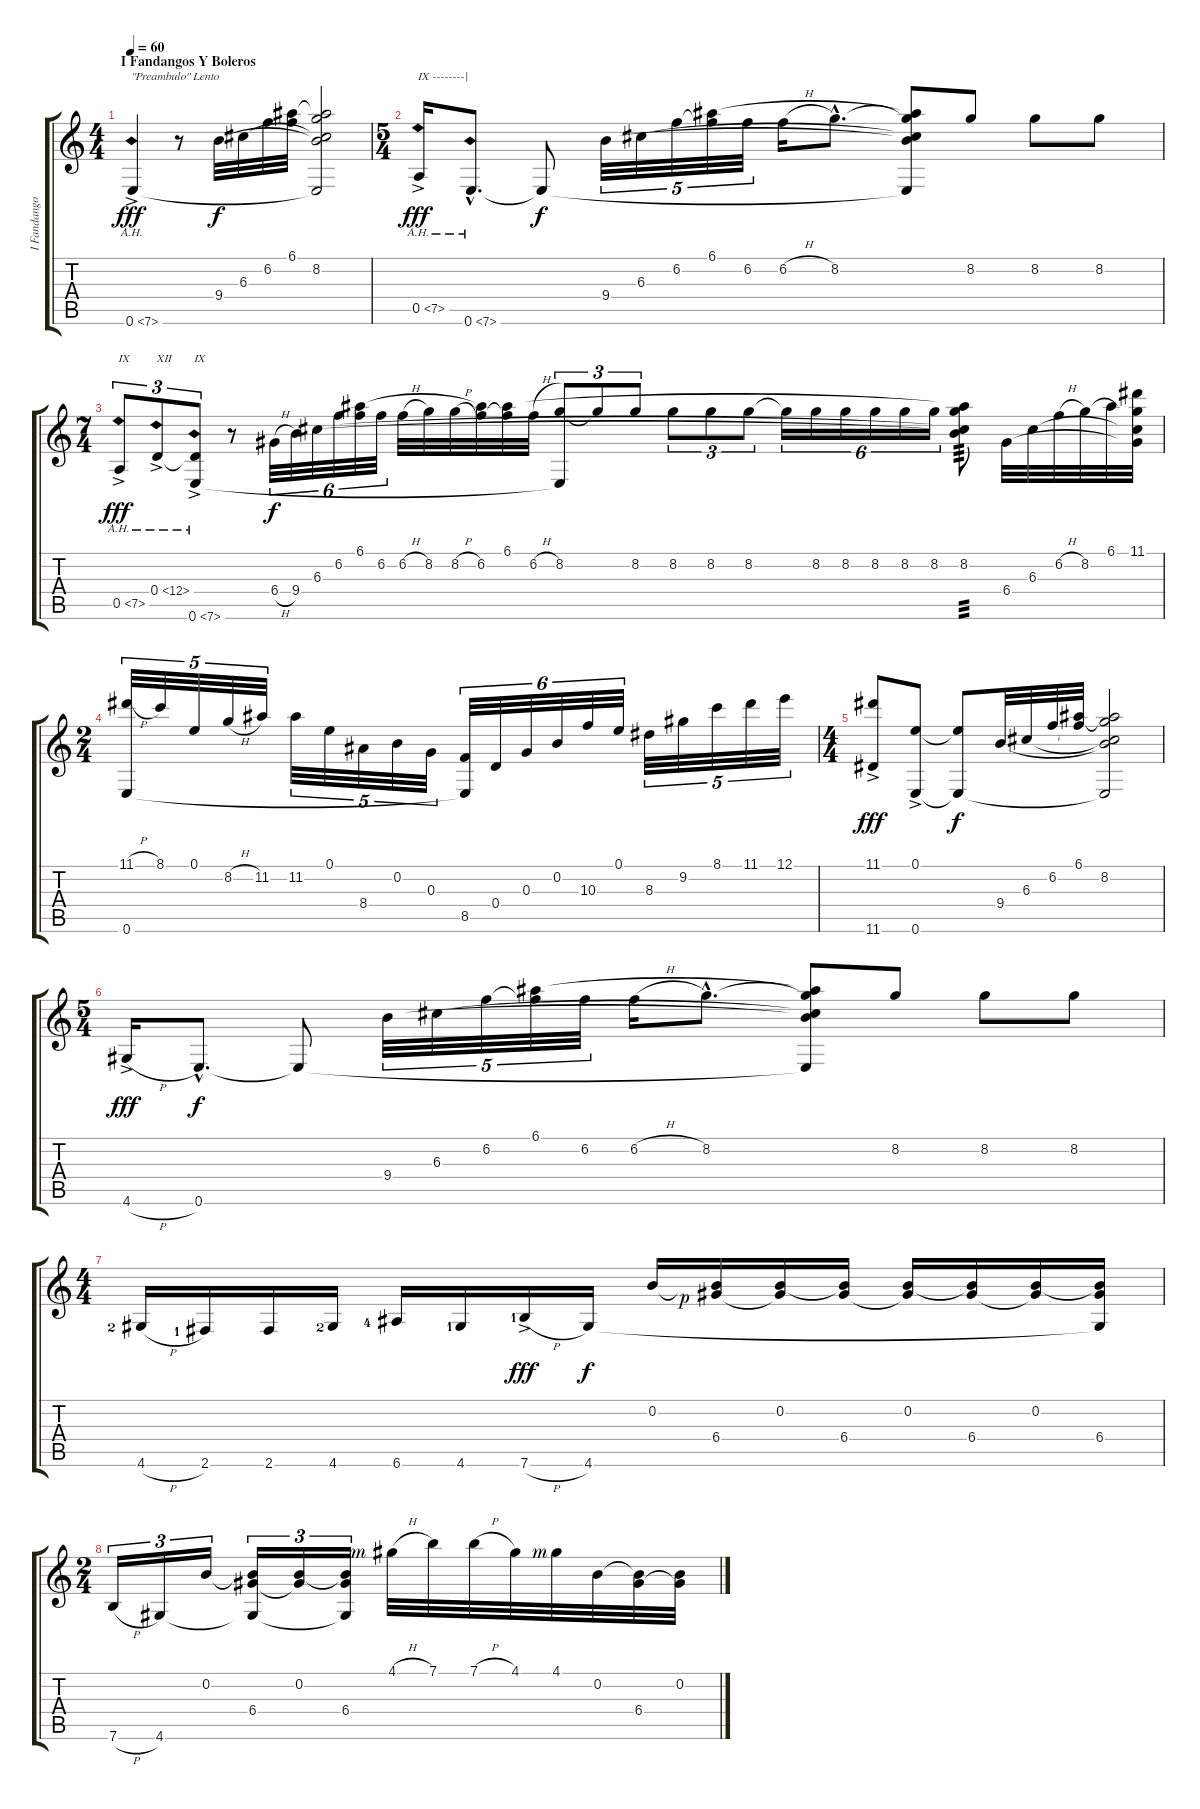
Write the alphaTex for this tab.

\track ("I Fandangos Y Boleros" "I Fandango") {instrument acousticguitarnylon}
\staff {score tabs}
\tuning (E4 B3 G3 D3 A2 E2) {hide}
\ts (4 4)
\section ("" "I Fandangos Y Boleros")
\tempo 60
\clef g2
\ks c
0.6{ah 7 ac}.4{txt "\"Preambulo\" Lento" dy fff instrument acousticguitarnylon} r.8 9.4.32{dy f instrument acousticguitarnylon} 6.3.32 6.2.32 (6.1 6.2{t}).32 (6.1{t} 8.2 6.3{t} 9.4{t} 0.6{t}).2 |
\ts (5 4)
0.5{ah 7 ac}.16{txt "IX --------|" dy fff} 0.6{ah 7 hac}.8{d} 0.6{t}.8{dy f} 9.4.32{tu (5 4)} 6.3.32{tu (5 4)} 6.2.32{tu (5 4)} (6.1 6.2{t}).32{tu (5 4)} 6.2.32{tu (5 4)} 6.2{h}.16 8.2{hac}.8{d} (6.1{t} 8.2{t} 6.3{t} 9.4{t} 0.6{t}).8 8.2.8 8.2.8 8.2.8 |
\ts (7 4)
0.5{ah 7 ac}.8{tu (3 2) txt "IX" dy fff} 0.4{ah 12 ac}.8{tu (3 2) txt "XII"} (0.4{t} 0.6{ah 7 ac}).8{tu (3 2) txt "IX"} r.8 6.4{h}.32{tu (6 4) dy f} 9.4.32{tu (6 4)} 6.3.32{tu (6 4)} 6.2.32{tu (6 4)} (6.1 6.2{t}).32{tu (6 4)} 6.2.32{tu (6 4)} 6.2{h}.32 8.2.32 8.2{h}.32 (6.1{t} 6.2).32 (6.1 6.2{t}).32 6.2{h}.32 (8.2 0.6{t}).8{tu (3 2)} 8.2{t}.8{tu (3 2)} 8.2.8{tu (3 2)} 8.2.8{tu (3 2)} 8.2.8{tu (3 2)} 8.2.8{tu (3 2)} 8.2{t}.16{tu (6 4)} 8.2.16{tu (6 4)} 8.2.16{tu (6 4)} 8.2.16{tu (6 4)} 8.2.16{tu (6 4)} 8.2.16{tu (6 4)} (6.1{t} 8.2 6.3{t} 9.4{t}).8{tp 3} 6.4.32 6.3.32 6.2{h}.32 8.2.32 6.1.32 (11.1 8.2{t} 6.3{t} 6.4{t}).32 |
\ts (2 4)
(11.1{h} 0.6).32{tu (5 4)} 8.1.32{tu (5 4)} 0.1.32{tu (5 4)} 8.2{h}.32{tu (5 4)} 11.2.32{tu (5 4)} 11.2.32{tu (5 4)} 0.1.32{tu (5 4)} 8.4.32{tu (5 4)} 0.2.32{tu (5 4)} 0.3.32{tu (5 4)} (8.5 0.6{t}).32{tu (6 4)} 0.4.32{tu (6 4)} 0.3.32{tu (6 4)} 0.2.32{tu (6 4)} 10.3.32{tu (6 4)} 0.1.32{tu (6 4)} 8.3.32{tu (5 4)} 9.2.32{tu (5 4)} 8.1.32{tu (5 4)} 11.1.32{tu (5 4)} 12.1.32{tu (5 4)} |
\ts (4 4)
(11.1{ac} 11.6{ac}).8{dy fff} (0.1{ac} 0.6{ac}).8 (0.1{t} 0.6{t}).8{dy f} 9.4.32 6.3.32 6.2.32 (6.1 6.2{t}).32 (6.1{t} 8.2 6.3{t} 9.4{t} 0.6{t}).2 |
\ts (5 4)
4.6{h ac}.16{dy fff} 0.6{hac}.8{d dy f} 0.6{t}.8 9.4.32{tu (5 4)} 6.3.32{tu (5 4)} 6.2.32{tu (5 4)} (6.1 6.2{t}).32{tu (5 4)} 6.2.32{tu (5 4)} 6.2{h}.16 8.2{hac}.8{d} (6.1{t} 8.2{t} 6.3{t} 9.4{t} 0.6{t}).8 8.2.8 8.2.8 8.2.8 |
\ts (4 4)
4.6{h lf 3}.16 2.6{lf 2}.16 2.6.16 4.6{lf 3}.16 6.6{lf 5}.16 4.6{lf 2}.16 7.6{h ac lf 2}.16{dy fff} 4.6.16{dy f} 0.2.16 (0.2{t} 6.4{rf 1}).16 (0.2 6.4{t}).16 (0.2{t} 6.4).16 (0.2 6.4{t}).16 (0.2{t} 6.4).16 (0.2 6.4{t}).16 (0.2{t} 6.4 4.6{t}).16 |
\ts (2 4)
7.6{h}.16{tu (3 2)} 4.6.16{tu (3 2)} 0.2.16{tu (3 2)} (0.2{t} 6.4 4.6{t}).16{tu (3 2)} (0.2 6.4{t}).16{tu (3 2)} (0.2{t} 6.4 4.6{t}).16{tu (3 2)} 4.1{h rf 3}.32 7.1.32 7.1{h}.32 4.1.32 4.1{rf 3}.32 0.2.32 (0.2{t} 6.4).32 (0.2 6.4{t}).32
